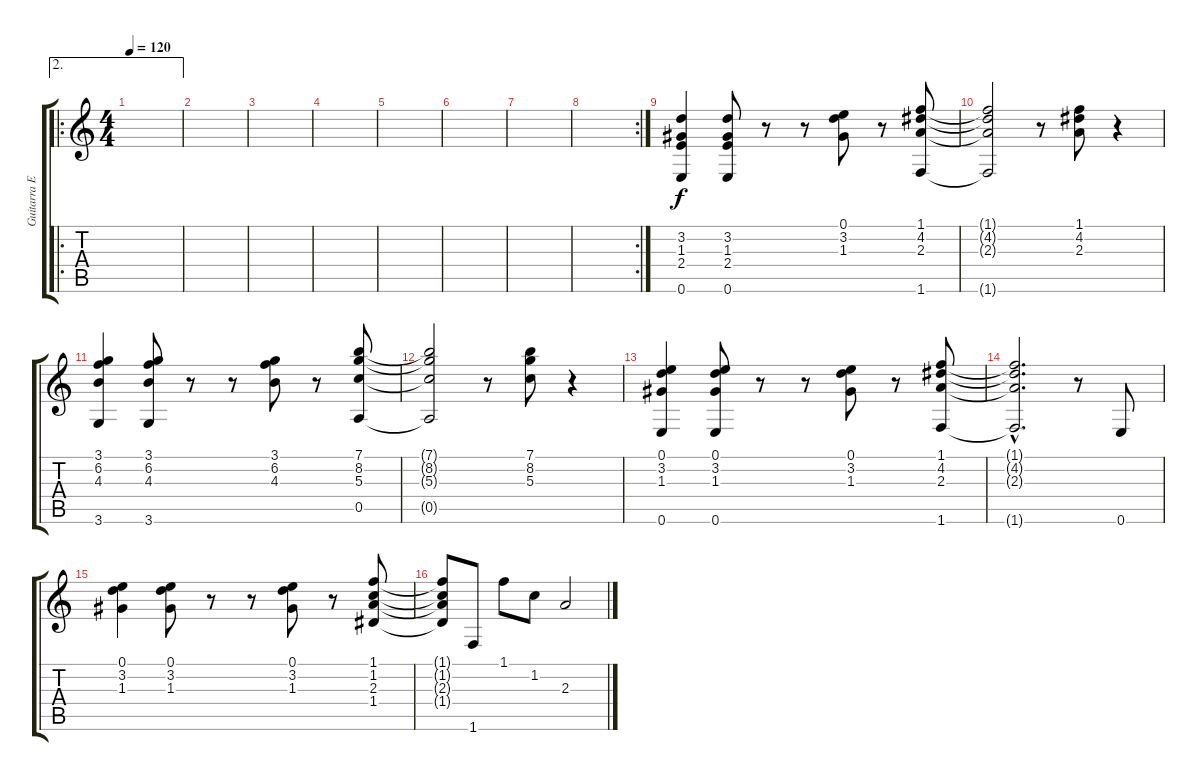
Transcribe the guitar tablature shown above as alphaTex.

\track ("Guitarra Española" "Guitarra E") {instrument acousticguitarnylon}
\staff {score tabs}
\tuning (E4 B3 G3 D3 A2 E2) {hide}
\ae 2
\ro
\ts (4 4)
\tempo 120
\clef g2
\ks c
|
|
|
|
|
|
|
\rc 2
|
(3.2 1.3 2.4 0.6).4 (3.2 1.3 2.4 0.6).8 r.8 r.8 (0.1 3.2 1.3).8 r.8 (1.1 4.2 2.3 1.6).8 |
(1.1{t} 4.2{t} 2.3{t} 1.6{t}).2 r.8 (1.1 4.2 2.3).8 r.4 |
(3.1 6.2 4.3 3.6).4 (3.1 6.2 4.3 3.6).8 r.8 r.8 (3.1 6.2 4.3).8 r.8 (7.1 8.2 5.3 0.5).8 |
(7.1{t} 8.2{t} 5.3{t} 0.5{t}).2 r.8 (7.1 8.2 5.3).8 r.4 |
(0.1 3.2 1.3 0.6).4 (0.1 3.2 1.3 0.6).8 r.8 r.8 (0.1 3.2 1.3).8 r.8 (1.1 4.2 2.3 1.6).8 |
(1.1{hac t} 4.2{hac t} 2.3{hac t} 1.6{hac t}).2{d} r.8 0.6.8 |
(0.1 3.2 1.3).4 (0.1 3.2 1.3).8 r.8 r.8 (0.1 3.2 1.3).8 r.8 (1.1 1.2 2.3 1.4).8 |
(1.1{t} 1.2{t} 2.3{t} 1.4{t}).8 1.6.8 1.1.8 1.2.8 2.3.2
